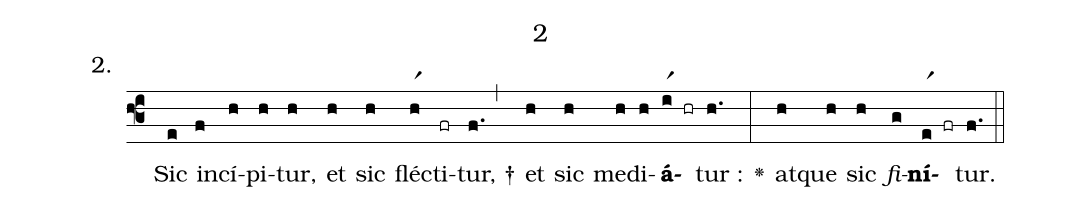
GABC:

name: 2;
annotation: 2.;
%%
(f3) ~() Sic(e) in(f)cí(h)pi(h)tur,(h) et(h) sic(h) fléc(hr1)ti(fr)tur, †(f.,) et(h) sic(h) me(h)di(h)<b>á</b>(ir1 hr)tur :(h.) <v>\greheightstar</v>(:) at(h)que(h) sic(h) <i>fi</i>(g)<b>ní</b>(er1 fr)tur.(f.) (::)


%E(h) u(h) o(h) u(g) a(e) e.(f.) (::)
